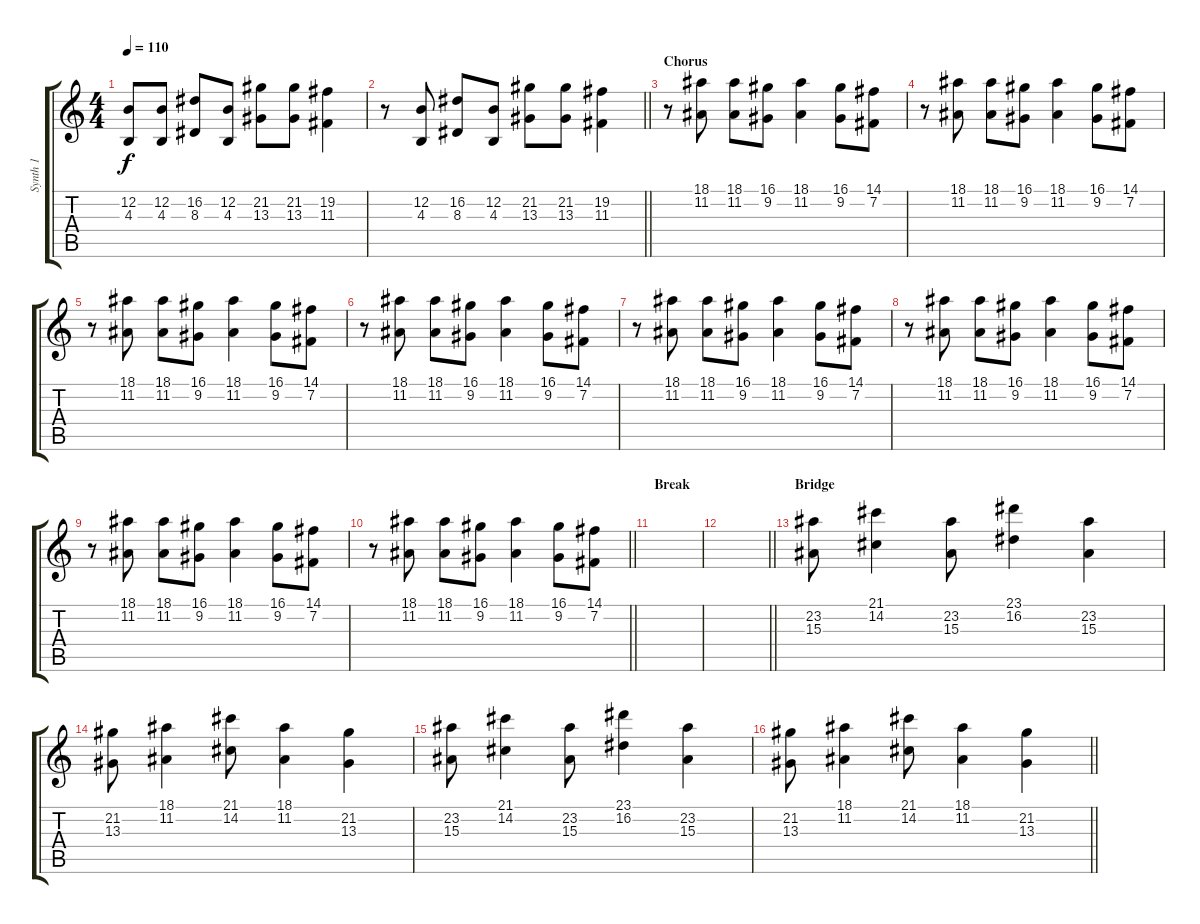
\track ("Synth 1" "Synth 1") {instrument vibraphone}
\staff {score tabs}
\tuning (E4 B3 G3 D3 A2 D2) {hide}
\ts (4 4)
\tempo 110
\clef g2
\ks c
(12.2 4.3).8{dy f} (12.2 4.3).8 (16.2 8.3).8 (12.2 4.3).8 (21.2 13.3).8 (21.2 13.3).8 (19.2 11.3).4 |
\barLineRight lightlight
r.8 (12.2 4.3).8 (16.2 8.3).8 (12.2 4.3).8 (21.2 13.3).8 (21.2 13.3).8 (19.2 11.3).4 |
\section ("" "Chorus")
r.8{volume 11} (18.1 11.2).8 (18.1 11.2).8 (16.1 9.2).8 (18.1 11.2).4 (16.1 9.2).8 (14.1 7.2).8 |
r.8 (18.1 11.2).8 (18.1 11.2).8 (16.1 9.2).8 (18.1 11.2).4 (16.1 9.2).8 (14.1 7.2).8 |
r.8 (18.1 11.2).8 (18.1 11.2).8 (16.1 9.2).8 (18.1 11.2).4 (16.1 9.2).8 (14.1 7.2).8 |
r.8 (18.1 11.2).8 (18.1 11.2).8 (16.1 9.2).8 (18.1 11.2).4 (16.1 9.2).8 (14.1 7.2).8 |
r.8 (18.1 11.2).8 (18.1 11.2).8 (16.1 9.2).8 (18.1 11.2).4 (16.1 9.2).8 (14.1 7.2).8 |
r.8 (18.1 11.2).8 (18.1 11.2).8 (16.1 9.2).8 (18.1 11.2).4 (16.1 9.2).8 (14.1 7.2).8 |
r.8 (18.1 11.2).8 (18.1 11.2).8 (16.1 9.2).8 (18.1 11.2).4 (16.1 9.2).8 (14.1 7.2).8 |
\barLineRight lightlight
r.8 (18.1 11.2).8 (18.1 11.2).8 (16.1 9.2).8 (18.1 11.2).4 (16.1 9.2).8 (14.1 7.2).8 |
\section ("" "Break")
|
\barLineRight lightlight
|
\section ("" "Bridge")
(23.2 15.3).8 (21.1 14.2).4 (23.2 15.3).8 (23.1 16.2).4 (23.2 15.3).4 |
(21.2 13.3).8 (18.1 11.2).4 (21.1 14.2).8 (18.1 11.2).4 (21.2 13.3).4 |
(23.2 15.3).8 (21.1 14.2).4 (23.2 15.3).8 (23.1 16.2).4 (23.2 15.3).4 |
\barLineRight lightlight
(21.2 13.3).8 (18.1 11.2).4 (21.1 14.2).8 (18.1 11.2).4 (21.2 13.3).4
